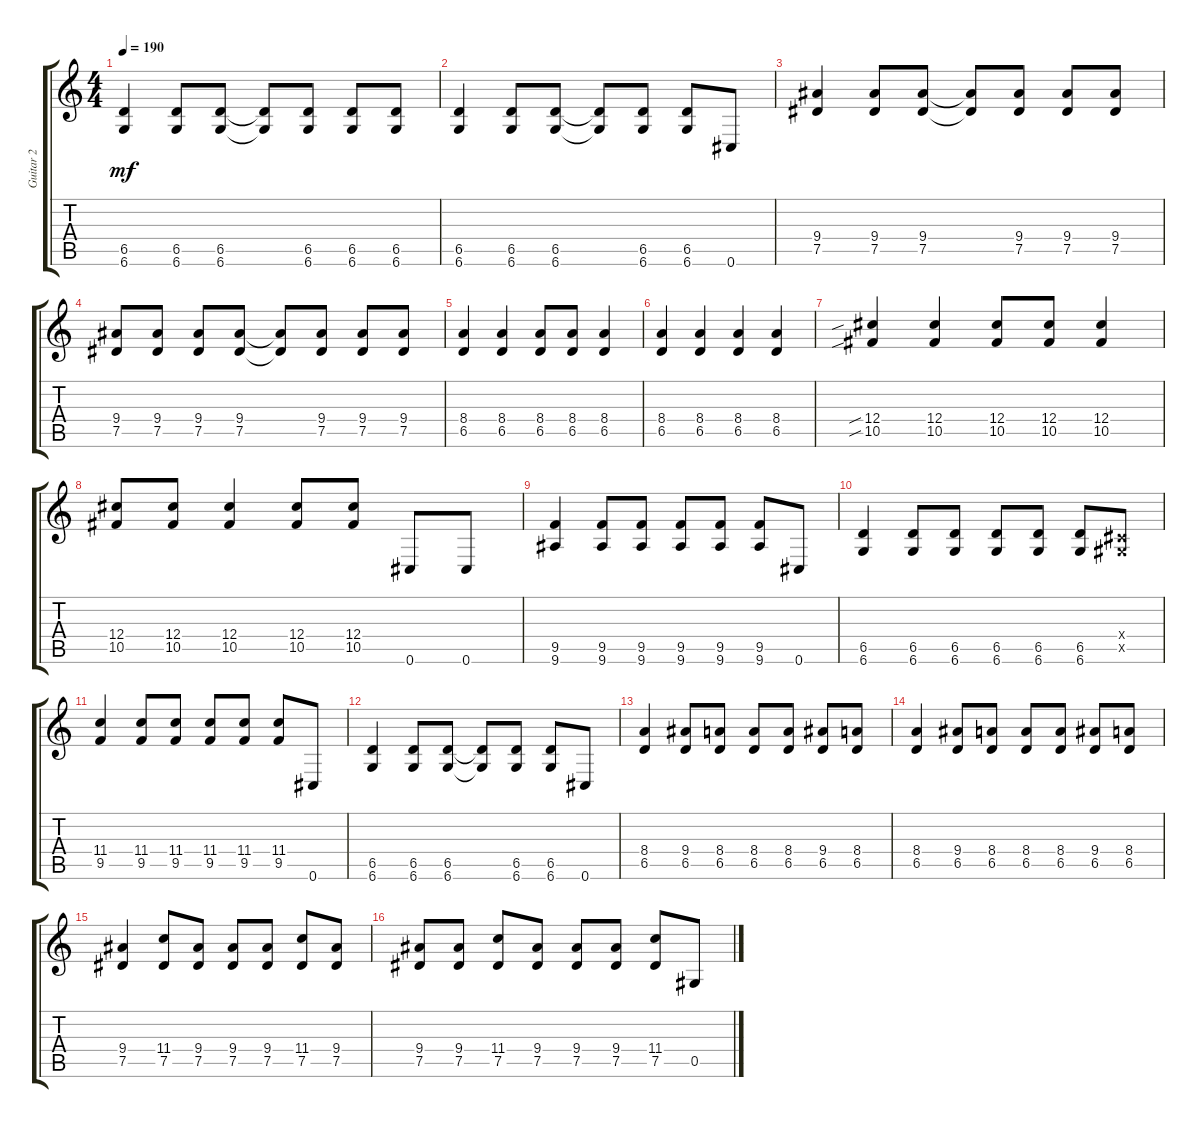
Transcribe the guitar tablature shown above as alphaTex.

\track ("Guitar 2" "Guitar 2") {instrument distortionguitar}
\staff {score tabs}
\tuning (Eb4 Bb3 Gb3 Db3 Ab2 Db2) {hide}
\ts (4 4)
\tempo 190
\clef g2
\ks c
(6.5 6.6).4{dy mf} (6.5 6.6).8 (6.5 6.6).8 (6.5{t} 6.6{t}).8 (6.5 6.6).8 (6.5 6.6).8 (6.5 6.6).8 |
(6.5 6.6).4 (6.5 6.6).8 (6.5 6.6).8 (6.5{t} 6.6{t}).8 (6.5 6.6).8 (6.5 6.6).8 0.6.8 |
(9.4 7.5).4 (9.4 7.5).8 (9.4 7.5).8 (9.4{t} 7.5{t}).8 (9.4 7.5).8 (9.4 7.5).8 (9.4 7.5).8 |
(9.4 7.5).8 (9.4 7.5).8 (9.4 7.5).8 (9.4 7.5).8 (9.4{t} 7.5{t}).8 (9.4 7.5).8 (9.4 7.5).8 (9.4 7.5).8 |
(8.4 6.5).4 (8.4 6.5).4 (8.4 6.5).8 (8.4 6.5).8 (8.4 6.5).4 |
(8.4 6.5).4 (8.4 6.5).4 (8.4 6.5).4 (8.4 6.5).4 |
(12.4{sib} 10.5{sib}).4 (12.4 10.5).4 (12.4 10.5).8 (12.4 10.5).8 (12.4 10.5).4 |
(12.4 10.5).8 (12.4 10.5).8 (12.4 10.5).4 (12.4 10.5).8 (12.4 10.5).8 0.6.8 0.6.8 |
(9.5 9.6).4 (9.5 9.6).8 (9.5 9.6).8 (9.5 9.6).8 (9.5 9.6).8 (9.5 9.6).8 0.6.8 |
(6.5 6.6).4 (6.5 6.6).8 (6.5 6.6).8 (6.5 6.6).8 (6.5 6.6).8 (6.5 6.6).8 (0.4{x} 0.5{x}).8 |
(11.4 9.5).4 (11.4 9.5).8 (11.4 9.5).8 (11.4 9.5).8 (11.4 9.5).8 (11.4 9.5).8 0.6.8 |
(6.5 6.6).4 (6.5 6.6).8 (6.5 6.6).8 (6.5{t} 6.6{t}).8 (6.5 6.6).8 (6.5 6.6).8 0.6.8 |
(8.4 6.5).4 (9.4 6.5).8 (8.4 6.5).8 (8.4 6.5).8 (8.4 6.5).8 (9.4 6.5).8 (8.4 6.5).8 |
(8.4 6.5).4 (9.4 6.5).8 (8.4 6.5).8 (8.4 6.5).8 (8.4 6.5).8 (9.4 6.5).8 (8.4 6.5).8 |
(9.4 7.5).4 (11.4 7.5).8 (9.4 7.5).8 (9.4 7.5).8 (9.4 7.5).8 (11.4 7.5).8 (9.4 7.5).8 |
(9.4 7.5).8 (9.4 7.5).8 (11.4 7.5).8 (9.4 7.5).8 (9.4 7.5).8 (9.4 7.5).8 (11.4 7.5).8 0.5.8
